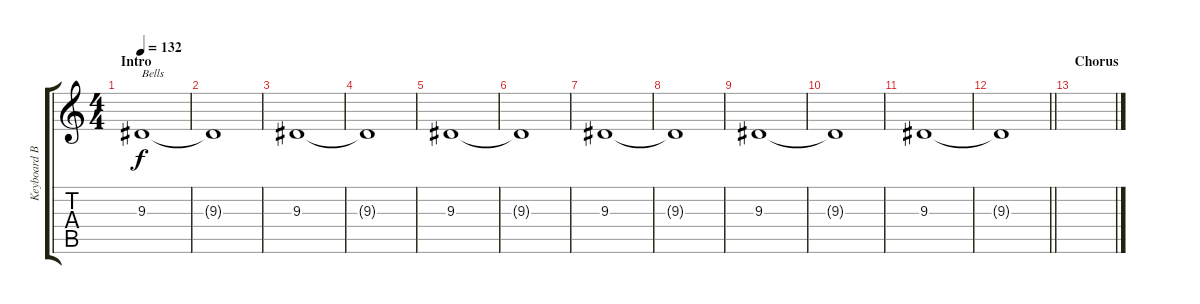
\track ("Keyboard Bells" "Keyboard B") {instrument tubularbells}
\staff {score tabs}
\tuning (Eb4 Bb3 Gb3 Db3 Ab2 Eb2) {hide}
\ts (4 4)
\section ("" "Intro")
\tempo 132
\clef g2
\ks c
9.3.1{txt "Bells" dy f instrument tubularbells} |
9.3{t}.1 |
9.3.1 |
9.3{t}.1 |
9.3.1 |
9.3{t}.1 |
9.3.1 |
9.3{t}.1 |
9.3.1 |
9.3{t}.1 |
9.3.1 |
\barLineRight lightlight
9.3{t}.1 |
\section ("" "Chorus")
